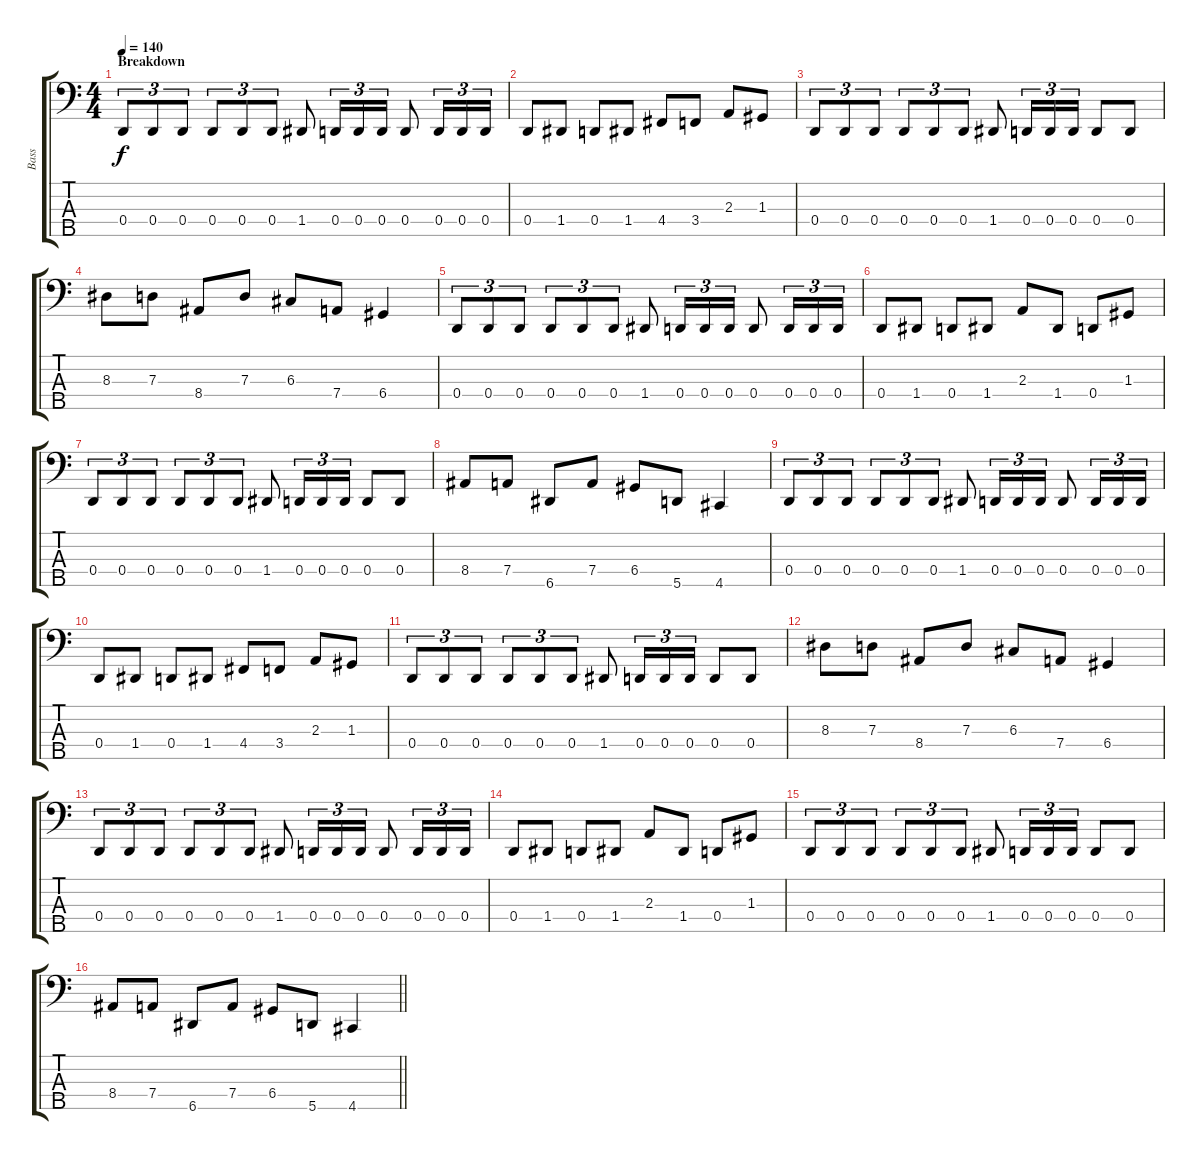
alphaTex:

\track ("Bass" "Bass") {instrument electricbassfinger}
\staff {score tabs}
\tuning (F2 C2 G1 D1 A0) {hide}
\ts (4 4)
\section ("" "Breakdown")
\tempo 140
\clef f4
\ks c
0.4.8{tu (3 2) dy f} 0.4.8{tu (3 2)} 0.4.8{tu (3 2)} 0.4.8{tu (3 2)} 0.4.8{tu (3 2)} 0.4.8{tu (3 2)} 1.4.8 0.4.16{tu (3 2)} 0.4.16{tu (3 2)} 0.4.16{tu (3 2)} 0.4.8 0.4.16{tu (3 2)} 0.4.16{tu (3 2)} 0.4.16{tu (3 2)} |
0.4.8 1.4.8 0.4.8 1.4.8 4.4.8 3.4.8 2.3.8 1.3.8 |
0.4.8{tu (3 2)} 0.4.8{tu (3 2)} 0.4.8{tu (3 2)} 0.4.8{tu (3 2)} 0.4.8{tu (3 2)} 0.4.8{tu (3 2)} 1.4.8 0.4.16{tu (3 2)} 0.4.16{tu (3 2)} 0.4.16{tu (3 2)} 0.4.8 0.4.8 |
8.3.8 7.3.8 8.4.8 7.3.8 6.3.8 7.4.8 6.4.4 |
0.4.8{tu (3 2)} 0.4.8{tu (3 2)} 0.4.8{tu (3 2)} 0.4.8{tu (3 2)} 0.4.8{tu (3 2)} 0.4.8{tu (3 2)} 1.4.8 0.4.16{tu (3 2)} 0.4.16{tu (3 2)} 0.4.16{tu (3 2)} 0.4.8 0.4.16{tu (3 2)} 0.4.16{tu (3 2)} 0.4.16{tu (3 2)} |
0.4.8 1.4.8 0.4.8 1.4.8 2.3.8 1.4.8 0.4.8 1.3.8 |
0.4.8{tu (3 2)} 0.4.8{tu (3 2)} 0.4.8{tu (3 2)} 0.4.8{tu (3 2)} 0.4.8{tu (3 2)} 0.4.8{tu (3 2)} 1.4.8 0.4.16{tu (3 2)} 0.4.16{tu (3 2)} 0.4.16{tu (3 2)} 0.4.8 0.4.8 |
8.4.8 7.4.8 6.5.8 7.4.8 6.4.8 5.5.8 4.5.4 |
0.4.8{tu (3 2)} 0.4.8{tu (3 2)} 0.4.8{tu (3 2)} 0.4.8{tu (3 2)} 0.4.8{tu (3 2)} 0.4.8{tu (3 2)} 1.4.8 0.4.16{tu (3 2)} 0.4.16{tu (3 2)} 0.4.16{tu (3 2)} 0.4.8 0.4.16{tu (3 2)} 0.4.16{tu (3 2)} 0.4.16{tu (3 2)} |
0.4.8 1.4.8 0.4.8 1.4.8 4.4.8 3.4.8 2.3.8 1.3.8 |
0.4.8{tu (3 2)} 0.4.8{tu (3 2)} 0.4.8{tu (3 2)} 0.4.8{tu (3 2)} 0.4.8{tu (3 2)} 0.4.8{tu (3 2)} 1.4.8 0.4.16{tu (3 2)} 0.4.16{tu (3 2)} 0.4.16{tu (3 2)} 0.4.8 0.4.8 |
8.3.8 7.3.8 8.4.8 7.3.8 6.3.8 7.4.8 6.4.4 |
0.4.8{tu (3 2)} 0.4.8{tu (3 2)} 0.4.8{tu (3 2)} 0.4.8{tu (3 2)} 0.4.8{tu (3 2)} 0.4.8{tu (3 2)} 1.4.8 0.4.16{tu (3 2)} 0.4.16{tu (3 2)} 0.4.16{tu (3 2)} 0.4.8 0.4.16{tu (3 2)} 0.4.16{tu (3 2)} 0.4.16{tu (3 2)} |
0.4.8 1.4.8 0.4.8 1.4.8 2.3.8 1.4.8 0.4.8 1.3.8 |
0.4.8{tu (3 2)} 0.4.8{tu (3 2)} 0.4.8{tu (3 2)} 0.4.8{tu (3 2)} 0.4.8{tu (3 2)} 0.4.8{tu (3 2)} 1.4.8 0.4.16{tu (3 2)} 0.4.16{tu (3 2)} 0.4.16{tu (3 2)} 0.4.8 0.4.8 |
\barLineRight lightlight
8.4.8 7.4.8 6.5.8 7.4.8 6.4.8 5.5.8 4.5.4
